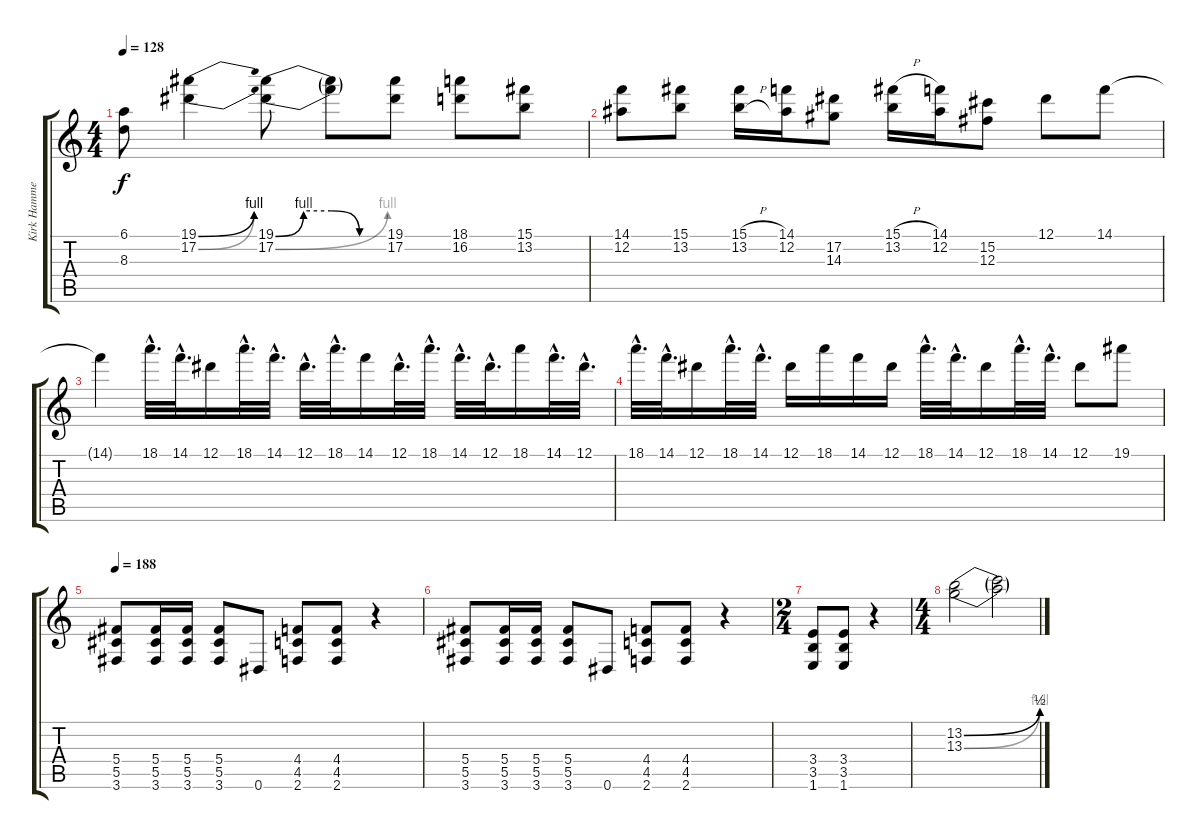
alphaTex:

\track ("Kirk Hammett (Distortion Guitar)" "Kirk Hamme") {instrument overdrivenguitar}
\staff {score tabs}
\tuning (Eb4 Bb3 Gb3 Db3 Ab2 Eb2) {hide}
\ts (4 4)
\tempo 128
\clef g2
\ks c
(6.1 8.3).8{dy f} (19.1{be (bend 0 0 60 4)} 17.2{be (bend 0 0 60 4)}).4 (19.1{be (custom 0 0 15 4 30 4 45 0 60 0)} 17.2{be (bend 0 0 60 4)}).8 (19.1{t} 17.2{t}).8 (19.1 17.2).8 (18.1 16.2).8 (15.1 13.2).8 |
(14.1 12.2).8 (15.1 13.2).8 (15.1{h} 13.2{h}).16 (14.1 12.2).16 (17.2 14.3).8 (15.1{h} 13.2).16 (14.1 12.2).16 (15.2 12.3).8 12.1.8 14.1.8 |
14.1{t}.4 18.1{hac}.32{d} 14.1{hac}.32{d} 12.1.16 18.1{hac}.32{d} 14.1{hac}.32{d} 12.1{hac}.32{d} 18.1{hac}.32{d} 14.1.16 12.1{hac}.32{d} 18.1{hac}.32{d} 14.1{hac}.32{d} 12.1{hac}.32{d} 18.1.16 14.1{hac}.32{d} 12.1{hac}.32{d} |
18.1{hac}.32{d} 14.1{hac}.32{d} 12.1.16 18.1{hac}.32{d} 14.1{hac}.32{d} 12.1.16 18.1.16 14.1.16 12.1.16 18.1{hac}.32{d} 14.1{hac}.32{d} 12.1.16 18.1{hac}.32{d} 14.1{hac}.32{d} 12.1.8 19.1.8 |
\tempo 188
(5.4 5.5 3.6).8 (5.4 5.5 3.6).16 (5.4 5.5 3.6).16 (5.4 5.5 3.6).8 0.6.8 (4.4 4.5 2.6).8 (4.4 4.5 2.6).8 r.4 |
(5.4 5.5 3.6).8 (5.4 5.5 3.6).16 (5.4 5.5 3.6).16 (5.4 5.5 3.6).8 0.6.8 (4.4 4.5 2.6).8 (4.4 4.5 2.6).8 r.4 |
\ts (2 4)
(3.4 3.5 1.6).8 (3.4 3.5 1.6).8 r.4 |
\ts (4 4)
(13.2{be (bend 0 0 60 2)} 13.3{be (bend 0 0 60 4)}).2 (13.2{t} 13.3{t}).2
